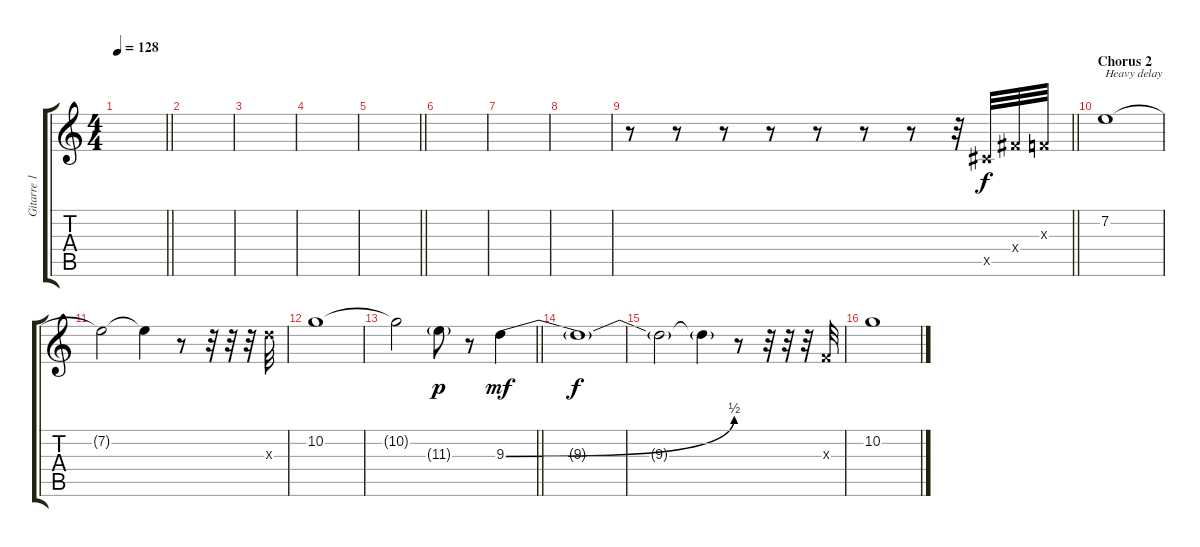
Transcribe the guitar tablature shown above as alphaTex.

\track ("Gitarre 1" "Gitarre 1") {instrument electricguitarclean}
\staff {score tabs}
\tuning (D4 A3 F3 C3 G2 C2) {hide}
\ts (4 4)
\tempo 128
\clef g2
\barLineRight lightlight
\ks c
|
|
|
|
\barLineRight lightlight
|
|
|
|
\barLineRight lightlight
r.8 r.8 r.8 r.8 r.8 r.8 r.8 r.32 6.5{x}.32 6.4{x}.32 0.3{x}.32 |
\section ("" "Chorus 2")
7.2.1{txt "Heavy delay"} |
7.2{t}.2 7.2{t}.4 r.8 r.32 r.32 r.32 9.3{x}.32 |
10.2.1 |
\barLineRight lightlight
10.2{t}.2 11.3{g}.8{dy p} r.8 9.3{be (bend 0 0 60 2)}.4{dy mf} |
9.3{t}.1{dy f} |
9.3{t}.2 9.3{t}.4 r.8 r.32 r.32 r.32 0.3{x}.32 |
10.2.1
